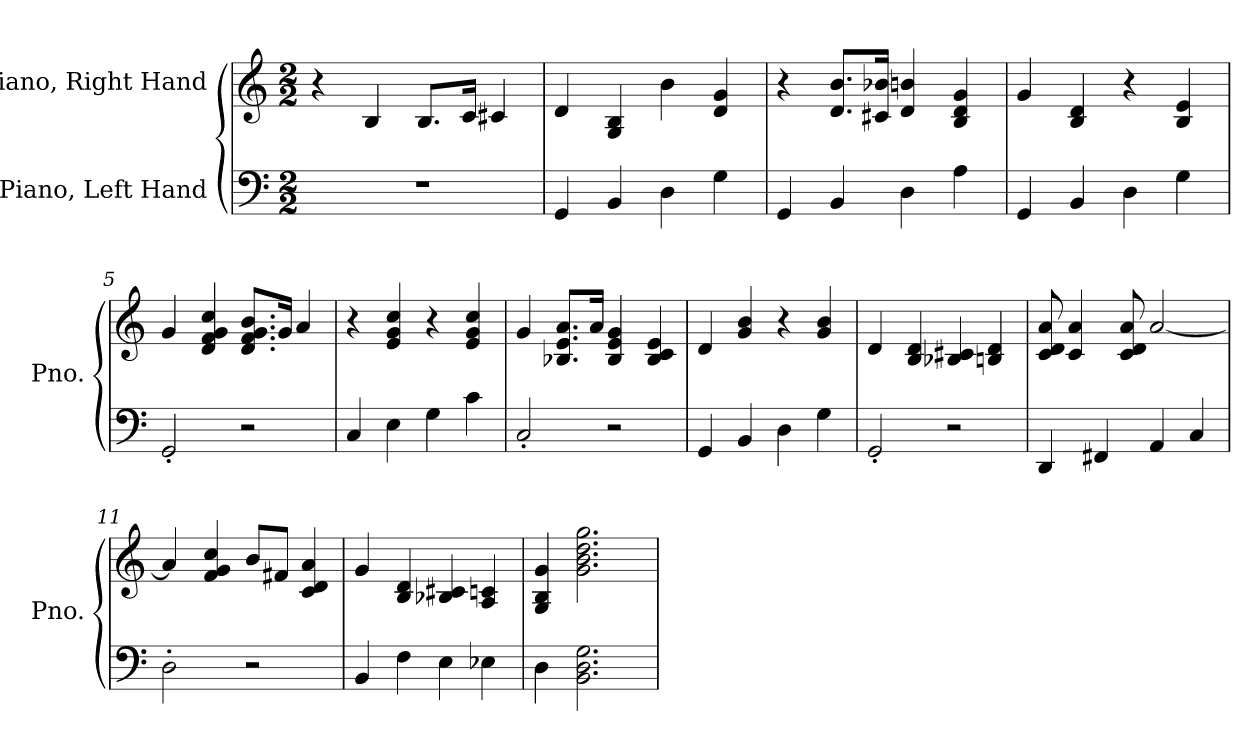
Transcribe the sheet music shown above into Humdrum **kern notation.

**kern	**kern
*part2	*part1
*staff2	*staff1
*I"Piano, Left Hand	*I"Piano, Right Hand
*I'Pno.	*I'Pno.
*clefF4	*clefG2
*k[]	*k[]
*M2/2	*M2/2
*MM100	*MM100
=1	=1
1r	4r
.	4B/
.	8.B/L
.	16c/Jk
.	4c#X/
=2	=2
4GG/	4d/
4BB/	4G/ 4B/
4D\	4b\
4G\	4d/ 4g/
=3	=3
4GG/	4r
4BB/	8.d/ 8.b/L
.	16c#X/ 16b-X/Jk
4D\	4d/ 4bn/
4A\	4B/ 4d/ 4g/
=4	=4
4GG/	4g/
4BB/	4B/ 4d/
4D\	4r
4G\	4B/ 4e/
=5	=5
2GG'/	4g/
.	4d/ 4f/ 4g/ 4cc/
2r	8.d/ 8.f/ 8.g/ 8.b/L
.	16g/Jk
.	4a/
!!LO:LB:g=z
=6	=6
4C/	4r
4E\	4e/ 4g/ 4cc/
4G\	4r
4c\	4e/ 4g/ 4cc/
=7	=7
2C'/	4g/
.	8.B-X/ 8.e/ 8.a/L
.	16a/Jk
2r	4B-/ 4e/ 4g/
.	4B-/ 4c/ 4e/
=8	=8
4GG/	4d/
4BB/	4g/ 4b/
4D\	4r
4G\	4g/ 4b/
=9	=9
2GG'/	4d/
.	4B/ 4d/
2r	4B-X/ 4c#X/
.	4Bn/ 4d/
=10	=10
4DD/	8c/ 8d/ 8a/
.	4c/ 4a/
4FF#X/	.
.	8c/ 8d/ 8a/
4AA/	[2a/
4C/	.
=11	=11
2D'\	4a/]
.	4f/ 4g/ 4cc/
2r	8b/L
.	8f#X/J
.	4c/ 4d/ 4a/
!!LO:LB:g=z
=12	=12
4BB/	4g/
4F\	4B/ 4d/
4E\	4B-X/ 4c#X/
4E-X\	4A/ 4cn/
=13	=13
4D\	4G/ 4B/ 4g/
2.BB\ 2.D\ 2.G\	2.g\ 2.b\ 2.dd\ 2.gg\
=	=
*-	*-
